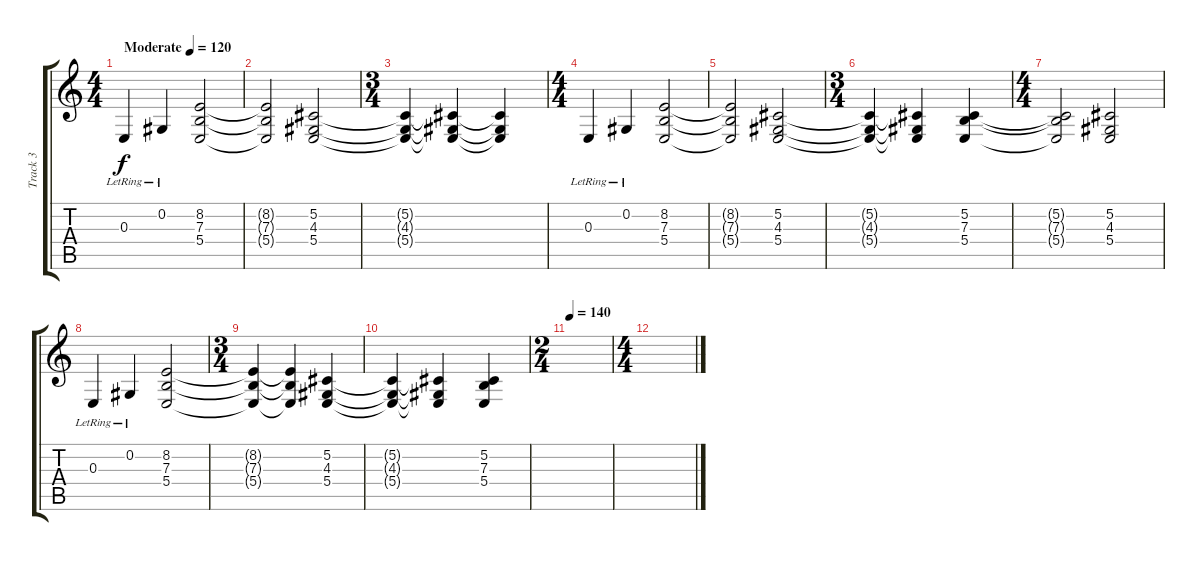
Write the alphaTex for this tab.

\track ("Track 3" "Track 3") {instrument fx7echoes}
\staff {score tabs}
\tuning (Db4 Ab3 E3 B2 Gb2 B1) {hide}
\ts (4 4)
\tempo (120 "Moderate")
\clef g2
\ks c
0.3{lr}.4{dy f instrument fx7echoes} 0.2{lr}.4 (8.2 7.3 5.4).2 |
(8.2{t} 7.3{t} 5.4{t}).2 (5.2 4.3 5.4).2 |
\ts (3 4)
(5.2{t} 4.3{t} 5.4{t}).4 (5.2{t} 4.3{t} 5.4{t}).4 (5.2{t} 4.3{t} 5.4{t}).4 |
\ts (4 4)
0.3{lr}.4 0.2{lr}.4 (8.2 7.3 5.4).2 |
(8.2{t} 7.3{t} 5.4{t}).2 (5.2 4.3 5.4).2 |
\ts (3 4)
(5.2{t} 4.3{t} 5.4{t}).4 (5.2{t} 4.3{t} 5.4{t}).4 (5.2 7.3 5.4).4 |
\ts (4 4)
(5.2{t} 7.3{t} 5.4{t}).2 (5.2 4.3 5.4).2 |
0.3{lr}.4 0.2{lr}.4 (8.2 7.3 5.4).2 |
\ts (3 4)
(8.2{t} 7.3{t} 5.4{t}).4 (8.2{t} 7.3{t} 5.4{t}).4 (5.2 4.3 5.4).4 |
(5.2{t} 4.3{t} 5.4{t}).4 (5.2{t} 4.3{t} 5.4{t}).4 (5.2 7.3 5.4).4 |
\ts (2 4)
\tempo 140
|
\ts (4 4)
